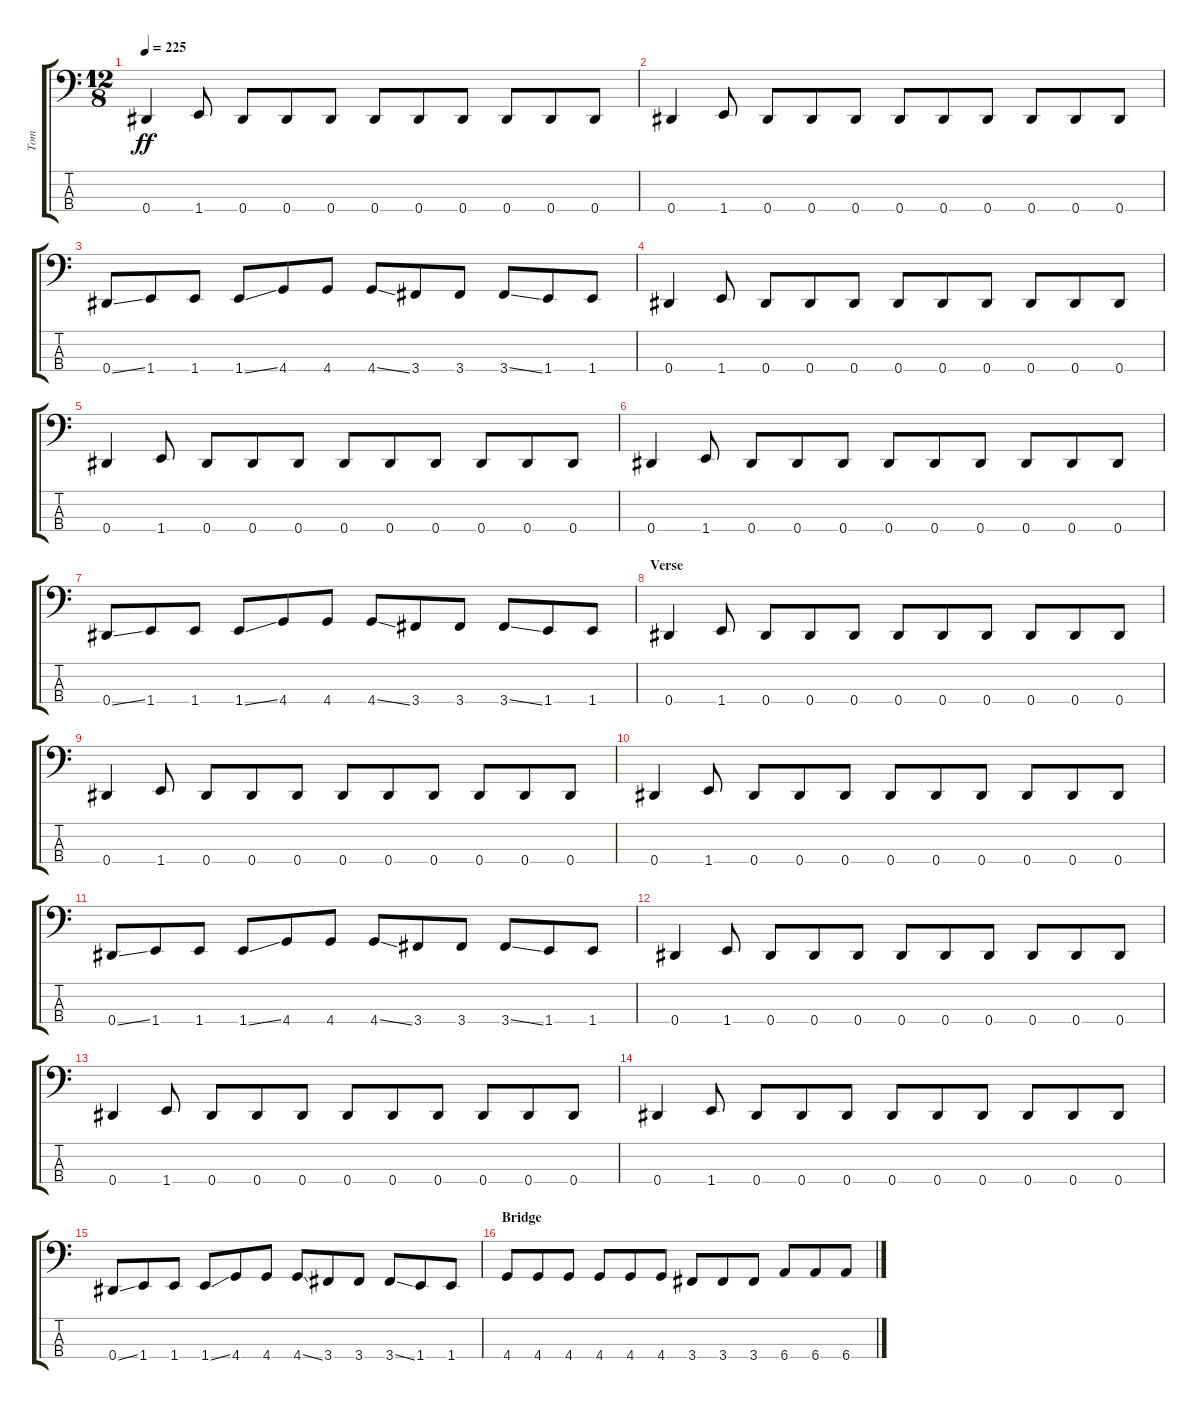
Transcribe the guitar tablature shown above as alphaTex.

\track ("Tom" "Tom") {instrument electricbasspick}
\staff {score tabs}
\tuning (Gb2 Db2 Ab1 Eb1) {hide}
\ts (12 8)
\tempo 225
\clef f4
\ks c
0.4.4{dy ff} 1.4.8 0.4.8 0.4.8 0.4.8 0.4.8 0.4.8 0.4.8 0.4.8 0.4.8 0.4.8 |
0.4.4 1.4.8 0.4.8 0.4.8 0.4.8 0.4.8 0.4.8 0.4.8 0.4.8 0.4.8 0.4.8 |
0.4{ss}.8 1.4.8 1.4.8 1.4{ss}.8 4.4.8 4.4.8 4.4{ss}.8 3.4.8 3.4.8 3.4{ss}.8 1.4.8 1.4.8 |
0.4.4 1.4.8 0.4.8 0.4.8 0.4.8 0.4.8 0.4.8 0.4.8 0.4.8 0.4.8 0.4.8 |
0.4.4 1.4.8 0.4.8 0.4.8 0.4.8 0.4.8 0.4.8 0.4.8 0.4.8 0.4.8 0.4.8 |
0.4.4 1.4.8 0.4.8 0.4.8 0.4.8 0.4.8 0.4.8 0.4.8 0.4.8 0.4.8 0.4.8 |
0.4{ss}.8 1.4.8 1.4.8 1.4{ss}.8 4.4.8 4.4.8 4.4{ss}.8 3.4.8 3.4.8 3.4{ss}.8 1.4.8 1.4.8 |
\section ("" "Verse")
0.4.4 1.4.8 0.4.8 0.4.8 0.4.8 0.4.8 0.4.8 0.4.8 0.4.8 0.4.8 0.4.8 |
0.4.4 1.4.8 0.4.8 0.4.8 0.4.8 0.4.8 0.4.8 0.4.8 0.4.8 0.4.8 0.4.8 |
0.4.4 1.4.8 0.4.8 0.4.8 0.4.8 0.4.8 0.4.8 0.4.8 0.4.8 0.4.8 0.4.8 |
0.4{ss}.8 1.4.8 1.4.8 1.4{ss}.8 4.4.8 4.4.8 4.4{ss}.8 3.4.8 3.4.8 3.4{ss}.8 1.4.8 1.4.8 |
0.4.4 1.4.8 0.4.8 0.4.8 0.4.8 0.4.8 0.4.8 0.4.8 0.4.8 0.4.8 0.4.8 |
0.4.4 1.4.8 0.4.8 0.4.8 0.4.8 0.4.8 0.4.8 0.4.8 0.4.8 0.4.8 0.4.8 |
0.4.4 1.4.8 0.4.8 0.4.8 0.4.8 0.4.8 0.4.8 0.4.8 0.4.8 0.4.8 0.4.8 |
0.4{ss}.8 1.4.8 1.4.8 1.4{ss}.8 4.4.8 4.4.8 4.4{ss}.8 3.4.8 3.4.8 3.4{ss}.8 1.4.8 1.4.8 |
\section ("" "Bridge")
4.4.8 4.4.8 4.4.8 4.4.8 4.4.8 4.4.8 3.4.8 3.4.8 3.4.8 6.4.8 6.4.8 6.4.8
